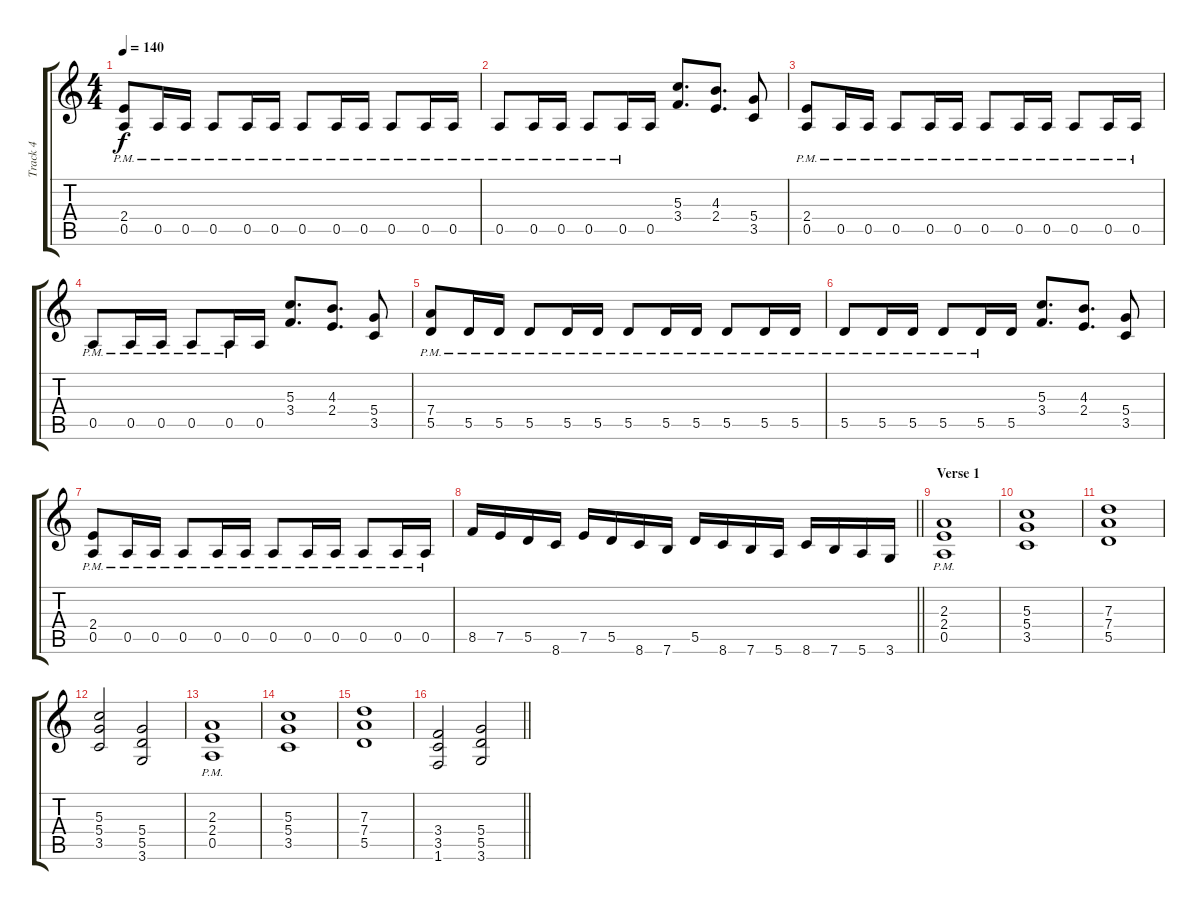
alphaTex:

\track ("Track 4" "Track 4") {instrument distortionguitar}
\staff {score tabs}
\tuning (E4 B3 G3 D3 A2 E2) {hide}
\ts (4 4)
\tempo 140
\clef g2
\ks c
(2.4 0.5{pm}).8{dy f} 0.5{pm}.16 0.5{pm}.16 0.5{pm}.8 0.5{pm}.16 0.5{pm}.16 0.5{pm}.8 0.5{pm}.16 0.5{pm}.16 0.5{pm}.8 0.5{pm}.16 0.5{pm}.16 |
0.5{pm}.8 0.5{pm}.16 0.5{pm}.16 0.5{pm}.8 0.5{pm}.16 0.5.16 (5.3 3.4).8{d} (4.3 2.4).8{d} (5.4 3.5).8 |
(2.4 0.5{pm}).8 0.5{pm}.16 0.5{pm}.16 0.5{pm}.8 0.5{pm}.16 0.5{pm}.16 0.5{pm}.8 0.5{pm}.16 0.5{pm}.16 0.5{pm}.8 0.5{pm}.16 0.5{pm}.16 |
0.5{pm}.8 0.5{pm}.16 0.5{pm}.16 0.5{pm}.8 0.5{pm}.16 0.5.16 (5.3 3.4).8{d} (4.3 2.4).8{d} (5.4 3.5).8 |
(7.4 5.5{pm}).8 5.5{pm}.16 5.5{pm}.16 5.5{pm}.8 5.5{pm}.16 5.5{pm}.16 5.5{pm}.8 5.5{pm}.16 5.5{pm}.16 5.5{pm}.8 5.5{pm}.16 5.5{pm}.16 |
5.5{pm}.8 5.5{pm}.16 5.5{pm}.16 5.5{pm}.8 5.5{pm}.16 5.5.16 (5.3 3.4).8{d} (4.3 2.4).8{d} (5.4 3.5).8 |
(2.4 0.5{pm}).8 0.5{pm}.16 0.5{pm}.16 0.5{pm}.8 0.5{pm}.16 0.5{pm}.16 0.5{pm}.8 0.5{pm}.16 0.5{pm}.16 0.5{pm}.8 0.5{pm}.16 0.5{pm}.16 |
\barLineRight lightlight
8.5.16 7.5.16 5.5.16 8.6.16 7.5.16 5.5.16 8.6.16 7.6.16 5.5.16 8.6.16 7.6.16 5.6.16 8.6.16 7.6.16 5.6.16 3.6.16 |
\section ("" "Verse 1")
(2.3 2.4 0.5{pm}).1 |
(5.3 5.4 3.5).1 |
(7.3 7.4 5.5).1 |
(5.3 5.4 3.5).2 (5.4 5.5 3.6).2 |
(2.3 2.4 0.5{pm}).1 |
(5.3 5.4 3.5).1 |
(7.3 7.4 5.5).1 |
\barLineRight lightlight
(3.4 3.5 1.6).2 (5.4 5.5 3.6).2
